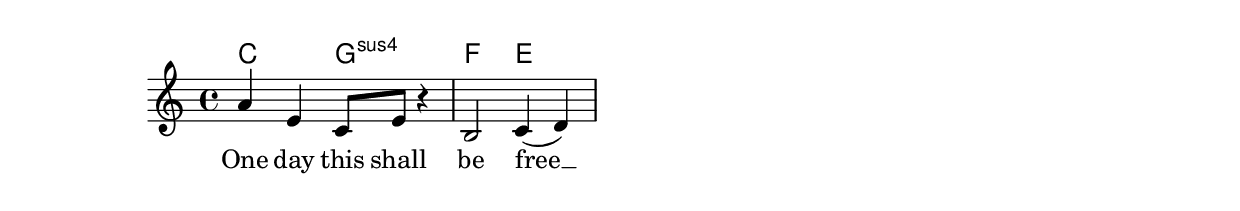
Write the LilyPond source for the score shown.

%% Do not edit this file; it is automatically
%% generated from LSR http://lsr.dsi.unimi.it
%% This file is in the public domain.
\version "2.13.10"

\header {
%% Translation of GIT committish: 
  texidocfr = "
Pour obtenir la partition d'un chanson, il suffit d'assembler
des noms d'accords, une mélodie et des paroles :

"
  doctitlefr = "Chanson simple"

  lsrtags = "chords"

%% Translation of GIT committish: b2d4318d6c53df8469dfa4da09b27c15a374d0ca
  texidoces = "
Al juntar nombres de acorde en cifrado americano, melodía y letra,
obtenemos una hoja guía de acordes o «lead sheet»:

"
  doctitlees = "Hoja guía de acordes o «lead sheet» sencilla"

%% Translation of GIT committish: d96023d8792c8af202c7cb8508010c0d3648899d
 texidocde = "
Ein Liedblatt besteht aus Akkordbezeichnungen, einer Melodie und dem Liedtext:

"
  doctitlede = "Ein einfaches Liedblatt"

  texidoc = "
When put together, chord names, a melody, and lyrics form a lead sheet:

"
  doctitle = "Simple lead sheet"
} % begin verbatim

<<
  \chords { c2 g:sus4 f e }
  \relative c'' {
    a4 e c8 e r4
    b2 c4( d)
  }
  \addlyrics { One day this shall be free __ }
>>

